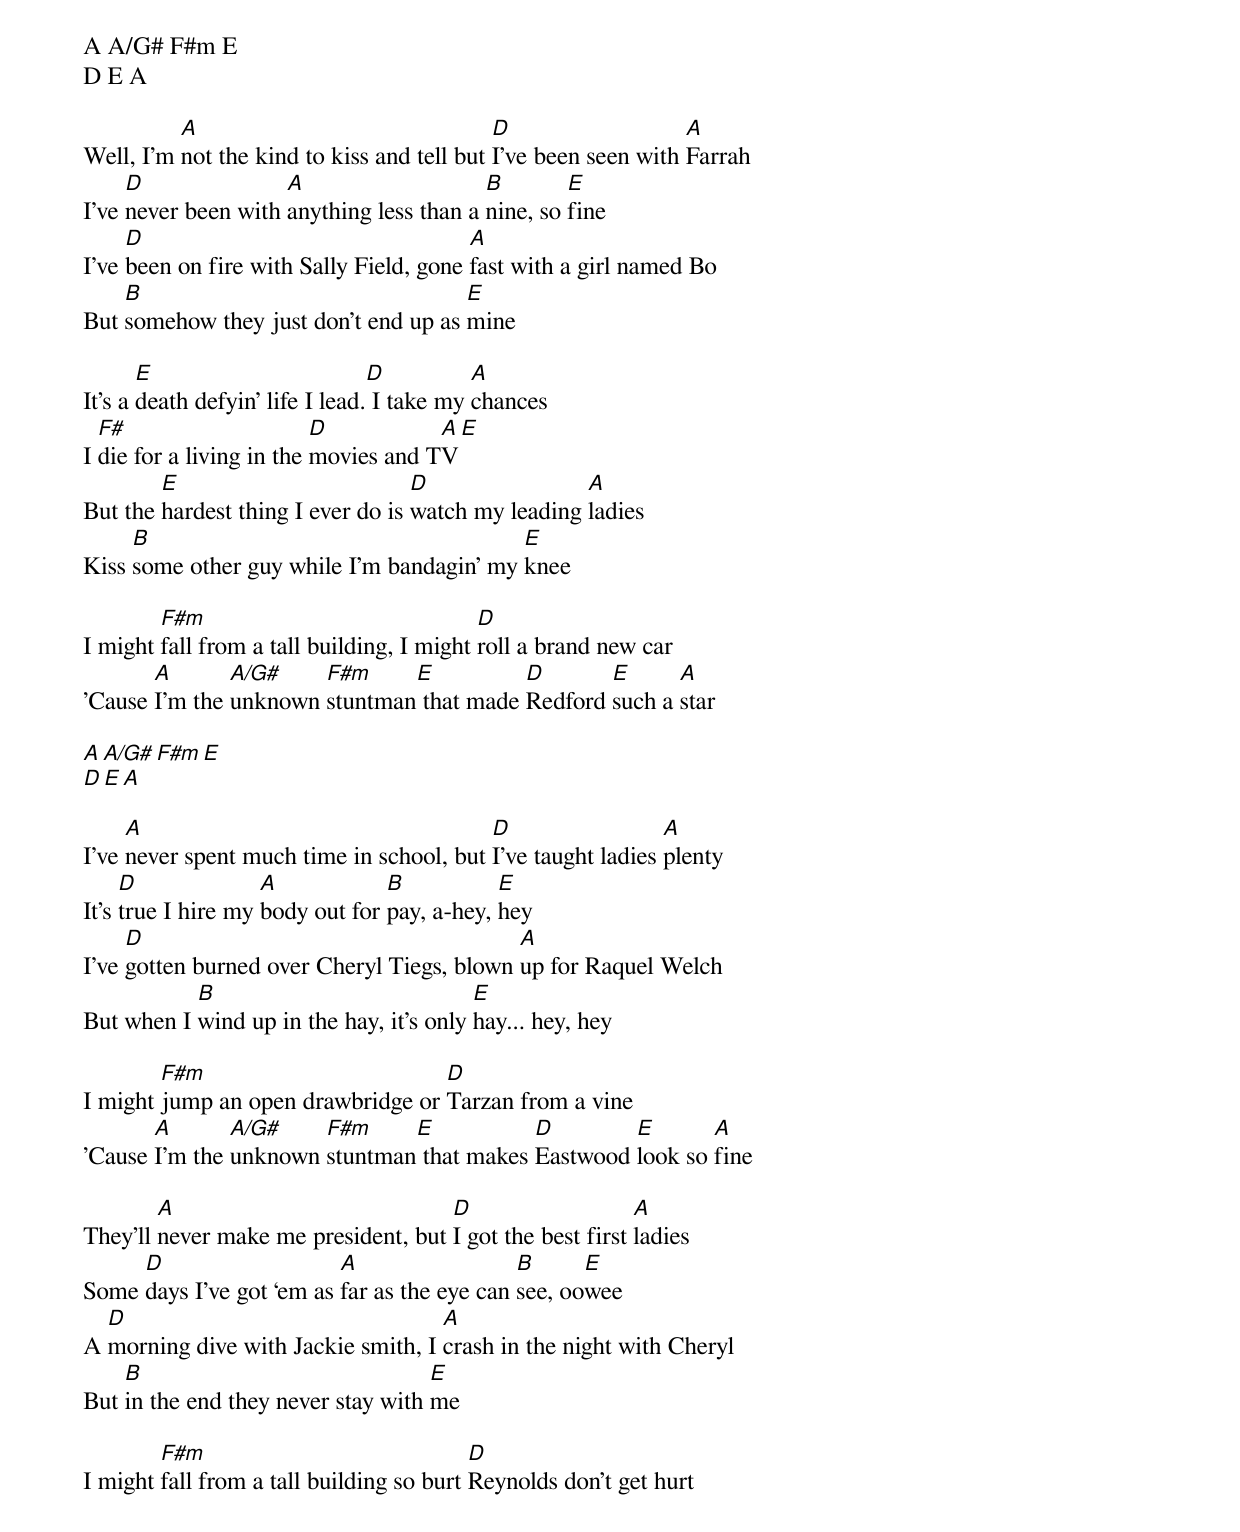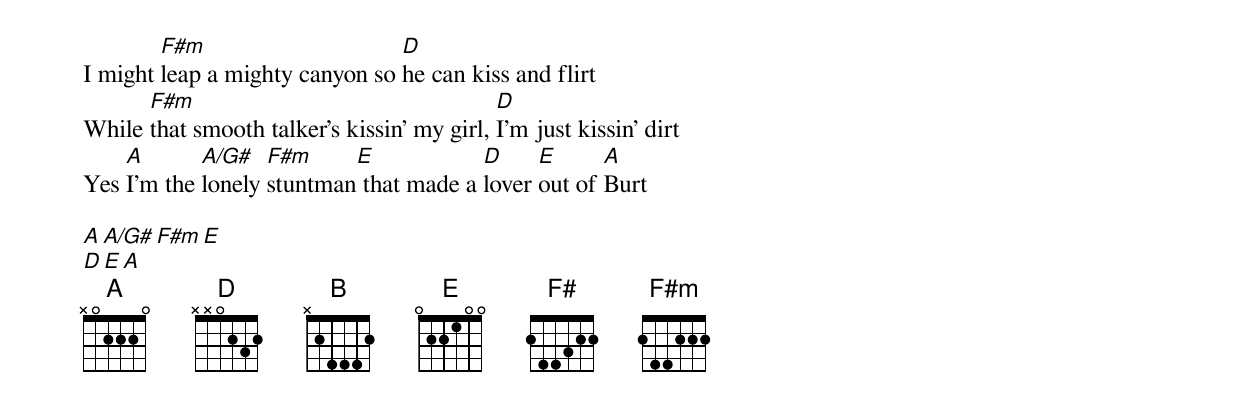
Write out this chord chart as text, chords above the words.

A A/G# F#m E
D E A

          A                                 D                   A
Well, I'm not the kind to kiss and tell but I've been seen with Farrah
     D               A                    B        E
I've never been with anything less than a nine, so fine
     D                                   A
I've been on fire with Sally Field, gone fast with a girl named Bo
    B                                 E
But somehow they just don’t end up as mine

       E                         D          A
It's a death defyin' life I lead. I take my chances
  F#                      D           A  E
I die for a living in the movies and TV
        E                          D                A
But the hardest thing I ever do is watch my leading ladies
     B                                     E
Kiss some other guy while I'm bandagin' my knee

        F#m                                D
I might fall from a tall building, I might roll a brand new car
       A       A/G#    F#m     E          D       E      A
'Cause I'm the unknown stuntman that made Redford such a star

A A/G# F#m E
D E A

     A                                    D                  A
I've never spent much time in school, but I've taught ladies plenty
     D              A            B           E
It's true I hire my body out for pay, a-hey, hey
     D                                      A
I've gotten burned over Cheryl Tiegs, blown up for Raquel Welch
           B                             E
But when I wind up in the hay, it's only hay... hey, hey

        F#m                        D
I might jump an open drawbridge or Tarzan from a vine
       A       A/G#    F#m     E           D        E       A
'Cause I'm the unknown stuntman that makes Eastwood look so fine

        A                            D                    A
They’ll never make me president, but I got the best first ladies
     D                    A                  B      E
Some days I’ve got ‘em as far as the eye can see, oowee
  D                                 A
A morning dive with Jackie smith, I crash in the night with Cheryl
    B                               E
But in the end they never stay with me

        F#m                               D
I might fall from a tall building so burt Reynolds don’t get hurt
        F#m                     D
I might leap a mighty canyon so he can kiss and flirt
      F#m                                   D
While that smooth talker’s kissin’ my girl, I’m just kissin’ dirt
    A       A/G#   F#m     E            D     E      A
Yes I’m the lonely stuntman that made a lover out of Burt

A A/G# F#m E
D E A
